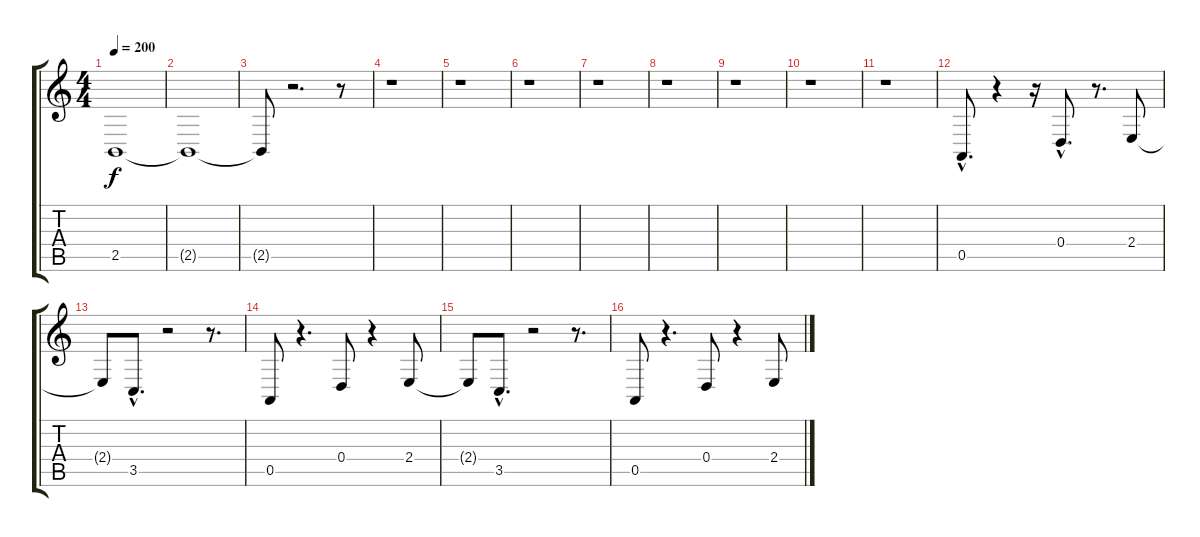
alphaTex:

\track "" {instrument trombone}
\staff {score tabs}
\tuning (E4 B3 G3 D3 A2 E2) {hide}
\ts (4 4)
\tempo 200
\clef g2
\ks c
2.5.1{dy f volume 12} |
2.5{t}.1 |
2.5{t}.8 r.2{d} r.8 |
r.1 |
r.1 |
r.1 |
r.1 |
r.1 |
r.1 |
r.1 |
r.1 |
0.5{hac}.8{d volume 16} r.4 r.16 0.4{hac}.8{d} r.8{d} 2.4.8 |
2.4{t}.8 3.5{hac}.8{d} r.2 r.8{d} |
0.5.8 r.4{d} 0.4.8 r.4 2.4.8 |
2.4{t}.8 3.5{hac}.8{d} r.2 r.8{d} |
0.5.8 r.4{d} 0.4.8 r.4 2.4.8
